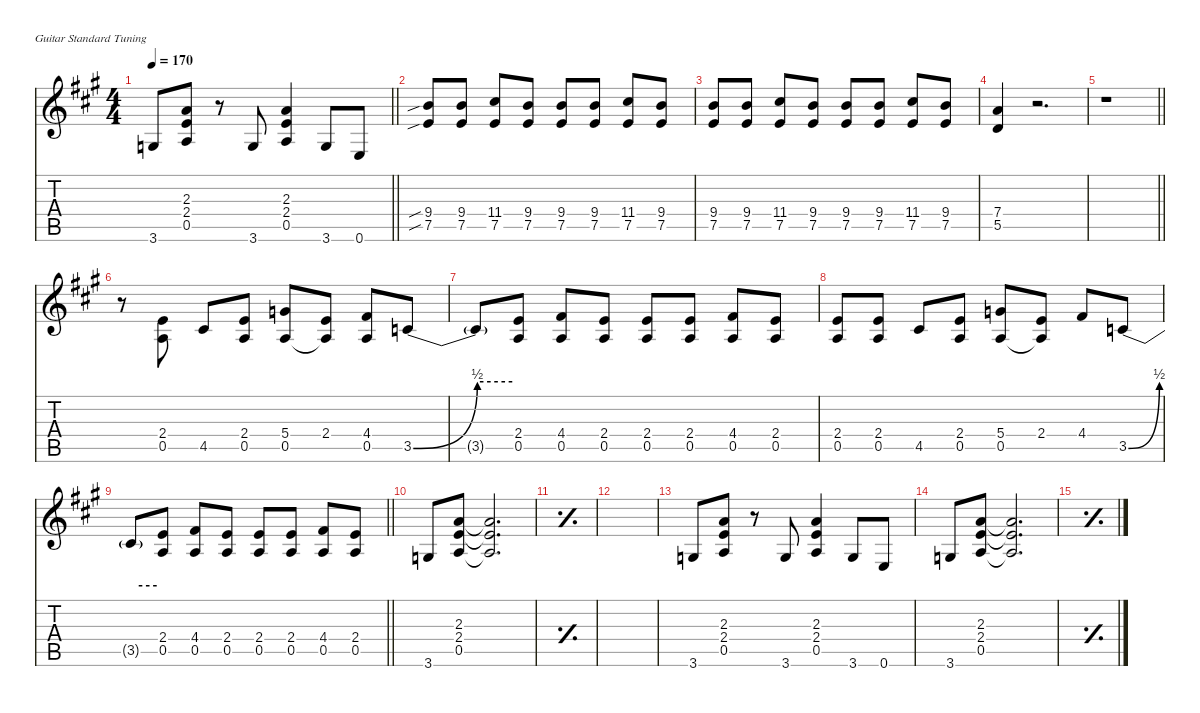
\defaultSystemsLayout 4
\hideDynamics
\bracketExtendMode nobrackets
\singleTrackTrackNamePolicy hidden
\multiTrackTrackNamePolicy hidden
\firstSystemTrackNameMode fullname
\firstSystemTrackNameOrientation horizontal
\otherSystemsTrackNameOrientation horizontal
\track ("Guitar 1" "dist.guit.") {defaultSystemsLayout 8 mute instrument distortionguitar}
\staff {score tabs}
\tuning (E4 B3 G3 D3 A2 E2)
\ts (4 4)
\tempo 170
\clef g2
\barLineRight lightlight
\ks a
3.6{acc forcenatural}.8{dy f beam Up} (2.3{acc forcenatural} 2.4{acc forcenatural} 0.5{acc forcenatural}).8{beam Up} r.8{beam Up} 3.6{acc forcenatural}.8{beam Up} (2.3{acc forcenatural} 2.4{acc forcenatural} 0.5{acc forcenatural}).4{beam Up} 3.6{acc forcenatural}.8{beam Up} 0.6{acc forcenatural}.8{beam Up} |
(9.4{sib acc forcenatural} 7.5{sib acc forcenatural}).8{beam Up} (9.4{acc forcenatural} 7.5{acc forcenatural}).8{beam Up} (11.4{acc #} 7.5{acc forcenatural}).8{beam Up} (9.4{acc forcenatural} 7.5{acc forcenatural}).8{beam Up} (9.4{acc forcenatural} 7.5{acc forcenatural}).8{beam Up} (9.4{acc forcenatural} 7.5{acc forcenatural}).8{beam Up} (11.4{acc #} 7.5{acc forcenatural}).8{beam Up} (9.4{acc forcenatural} 7.5{acc forcenatural}).8{beam Up} |
(9.4{acc forcenatural} 7.5{acc forcenatural}).8{beam Up} (9.4{acc forcenatural} 7.5{acc forcenatural}).8{beam Up} (11.4{acc #} 7.5{acc forcenatural}).8{beam Up} (9.4{acc forcenatural} 7.5{acc forcenatural}).8{beam Up} (9.4{acc forcenatural} 7.5{acc forcenatural}).8{beam Up} (9.4{acc forcenatural} 7.5{acc forcenatural}).8{beam Up} (11.4{acc #} 7.5{acc forcenatural}).8{beam Up} (9.4{acc forcenatural} 7.5{acc forcenatural}).8{beam Up} |
(7.4{acc forcenatural} 5.5{acc forcenatural}).4{beam Up} r.2{d beam Up} |
\barLineRight lightlight
r.1{beam Down} |
r.8{beam Down} (2.4{acc forcenatural} 0.5{acc forcenatural}).8{beam Up} 4.5{acc #}.8{beam Up} (2.4{acc forcenatural} 0.5{acc forcenatural}).8{beam Up} (5.4{acc forcenatural} 0.5{acc forcenatural}).8{beam Up} (2.4{acc forcenatural} 0.5{t acc forcenatural}).8{beam Up} (4.4{acc #} 0.5{acc forcenatural}).8{beam Up} 3.5{be (bend 0 0 60 2) acc forcenatural}.8{beam Up} |
3.5{be (hold 0 2 1.9999997999999999 2) t}.8{beam Up} (2.4{acc forcenatural} 0.5{acc forcenatural}).8{beam Up} (4.4{acc #} 0.5{acc forcenatural}).8{beam Up} (2.4{acc forcenatural} 0.5{acc forcenatural}).8{beam Up} (2.4{acc forcenatural} 0.5{acc forcenatural}).8{beam Up} (2.4{acc forcenatural} 0.5{acc forcenatural}).8{beam Up} (4.4{acc #} 0.5{acc forcenatural}).8{beam Up} (2.4{acc forcenatural} 0.5{acc forcenatural}).8{beam Up} |
(2.4{acc forcenatural} 0.5{acc forcenatural}).8{beam Up} (2.4{acc forcenatural} 0.5{acc forcenatural}).8{beam Up} 4.5{acc #}.8{beam Up} (2.4{acc forcenatural} 0.5{acc forcenatural}).8{beam Up} (5.4{acc forcenatural} 0.5{acc forcenatural}).8{beam Up} (2.4{acc forcenatural} 0.5{t acc forcenatural}).8{beam Up} 4.4{acc #}.8{beam Up} 3.5{be (bend 0 0 60 2) acc forcenatural}.8{beam Up} |
\barLineRight lightlight
3.5{be (hold 0 2 15 2) t}.8{beam Up} (2.4{acc forcenatural} 0.5{acc forcenatural}).8{beam Up} (4.4{acc #} 0.5{acc forcenatural}).8{beam Up} (2.4{acc forcenatural} 0.5{acc forcenatural}).8{beam Up} (2.4{acc forcenatural} 0.5{acc forcenatural}).8{beam Up} (2.4{acc forcenatural} 0.5{acc forcenatural}).8{beam Up} (4.4{acc #} 0.5{acc forcenatural}).8{beam Up} (2.4{acc forcenatural} 0.5{acc forcenatural}).8{beam Up} |
3.6{acc forcenatural}.8{beam Up} (2.3{acc forcenatural} 2.4{acc forcenatural} 0.5{acc forcenatural}).8{beam Up} (2.3{t acc forcenatural} 2.4{t acc forcenatural} 0.5{t acc forcenatural}).2{d beam Up} |
\simile simple
|
|
\simile none
3.6{acc forcenatural}.8{beam Up} (2.3{acc forcenatural} 2.4{acc forcenatural} 0.5{acc forcenatural}).8{beam Up} r.8{beam Up} 3.6{acc forcenatural}.8{beam Up} (2.3{acc forcenatural} 2.4{acc forcenatural} 0.5{acc forcenatural}).4{beam Up} 3.6{acc forcenatural}.8{beam Up} 0.6{acc forcenatural}.8{beam Up} |
3.6{acc forcenatural}.8{beam Up} (2.3{acc forcenatural} 2.4{acc forcenatural} 0.5{acc forcenatural}).8{beam Up} (2.3{t acc forcenatural} 2.4{t acc forcenatural} 0.5{t acc forcenatural}).2{d beam Up} |
\simile simple
